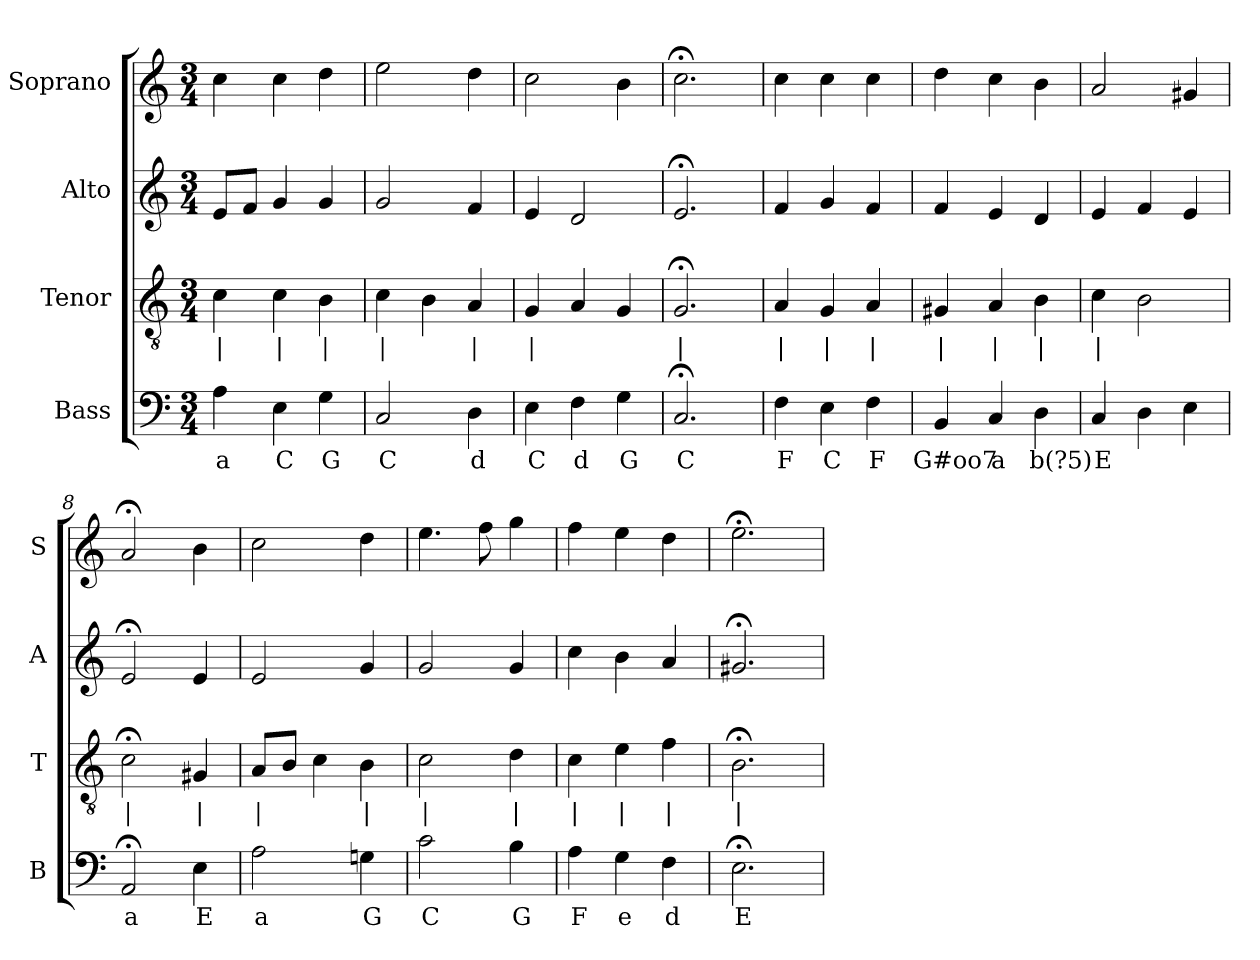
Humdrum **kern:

**kern	**text	**kern	**text	**kern	**kern
*part4	*part4	*part3	*part3	*part2	*part1
*staff4	*staff4	*staff3	*staff3	*staff2	*staff1
*I"Bass	*	*I"Tenor	*	*I"Alto	*I"Soprano
*I'B	*	*I'T	*	*I'A	*I'S
*clefF4	*	*clefGv2	*	*clefG2	*clefG2
*k[]	*	*k[]	*	*k[]	*k[]
*a:	*	*a:	*	*a:	*a:
*M3/4	*	*M3/4	*	*M3/4	*M3/4
*MM100	*	*MM100	*	*MM100	*MM100
=1	=1	=1	=1	=1	=1
4A	a	4c	|	8eL	4cc
.	.	.	.	8fJ	.
4E	C	4c	|	4g	4cc
4G	G	4B	|	4g	4dd
=2	=2	=2	=2	=2	=2
2C	C	4c	|	2g	2ee
.	.	4B	.	.	.
4D	d	4A	|	4f	4dd
=3	=3	=3	=3	=3	=3
4E	C	4G	|	4e	2cc
4F	d	4A	.	2d	.
4G	G	4G	.	.	4b
=4	=4	=4	=4	=4	=4
2.C;<	C	2.G;<	|	2.e;<	2.cc;<
=5	=5	=5	=5	=5	=5
4F	F	4A	|	4f	4cc
4E	C	4G	|	4g	4cc
4F	F	4A	|	4f	4cc
=6	=6	=6	=6	=6	=6
4BB	G#oo7	4G#X	|	4f	4dd
4C	a	4A	|	4e	4cc
4D	b(?5)	4B	|	4d	4b
=7	=7	=7	=7	=7	=7
4C	E	4c	|	4e	2a
4D	.	2B	.	4f	.
4E	.	.	.	4e	4g#X
=8	=8	=8	=8	=8	=8
2AA;<	a	2c;<	|	2e;<	2a;<
4E	E	4G#X	|	4e	4b
=9	=9	=9	=9	=9	=9
2A	a	8AL	|	2e	2cc
.	.	8BJ	.	.	.
.	.	4c	.	.	.
4Gn	G	4B	|	4g	4dd
=10	=10	=10	=10	=10	=10
2c	C	2c	|	2g	4.ee
.	.	.	.	.	8ff
4B	G	4d	|	4g	4gg
=11	=11	=11	=11	=11	=11
4A	F	4c	|	4cc	4ff
4G	e	4e	|	4b	4ee
4F	d	4f	|	4a	4dd
=12	=12	=12	=12	=12	=12
2.E;<	E	2.B;<	|	2.g#X;<	2.ee;<
=	=	=	=	=	=
*-	*-	*-	*-	*-	*-
